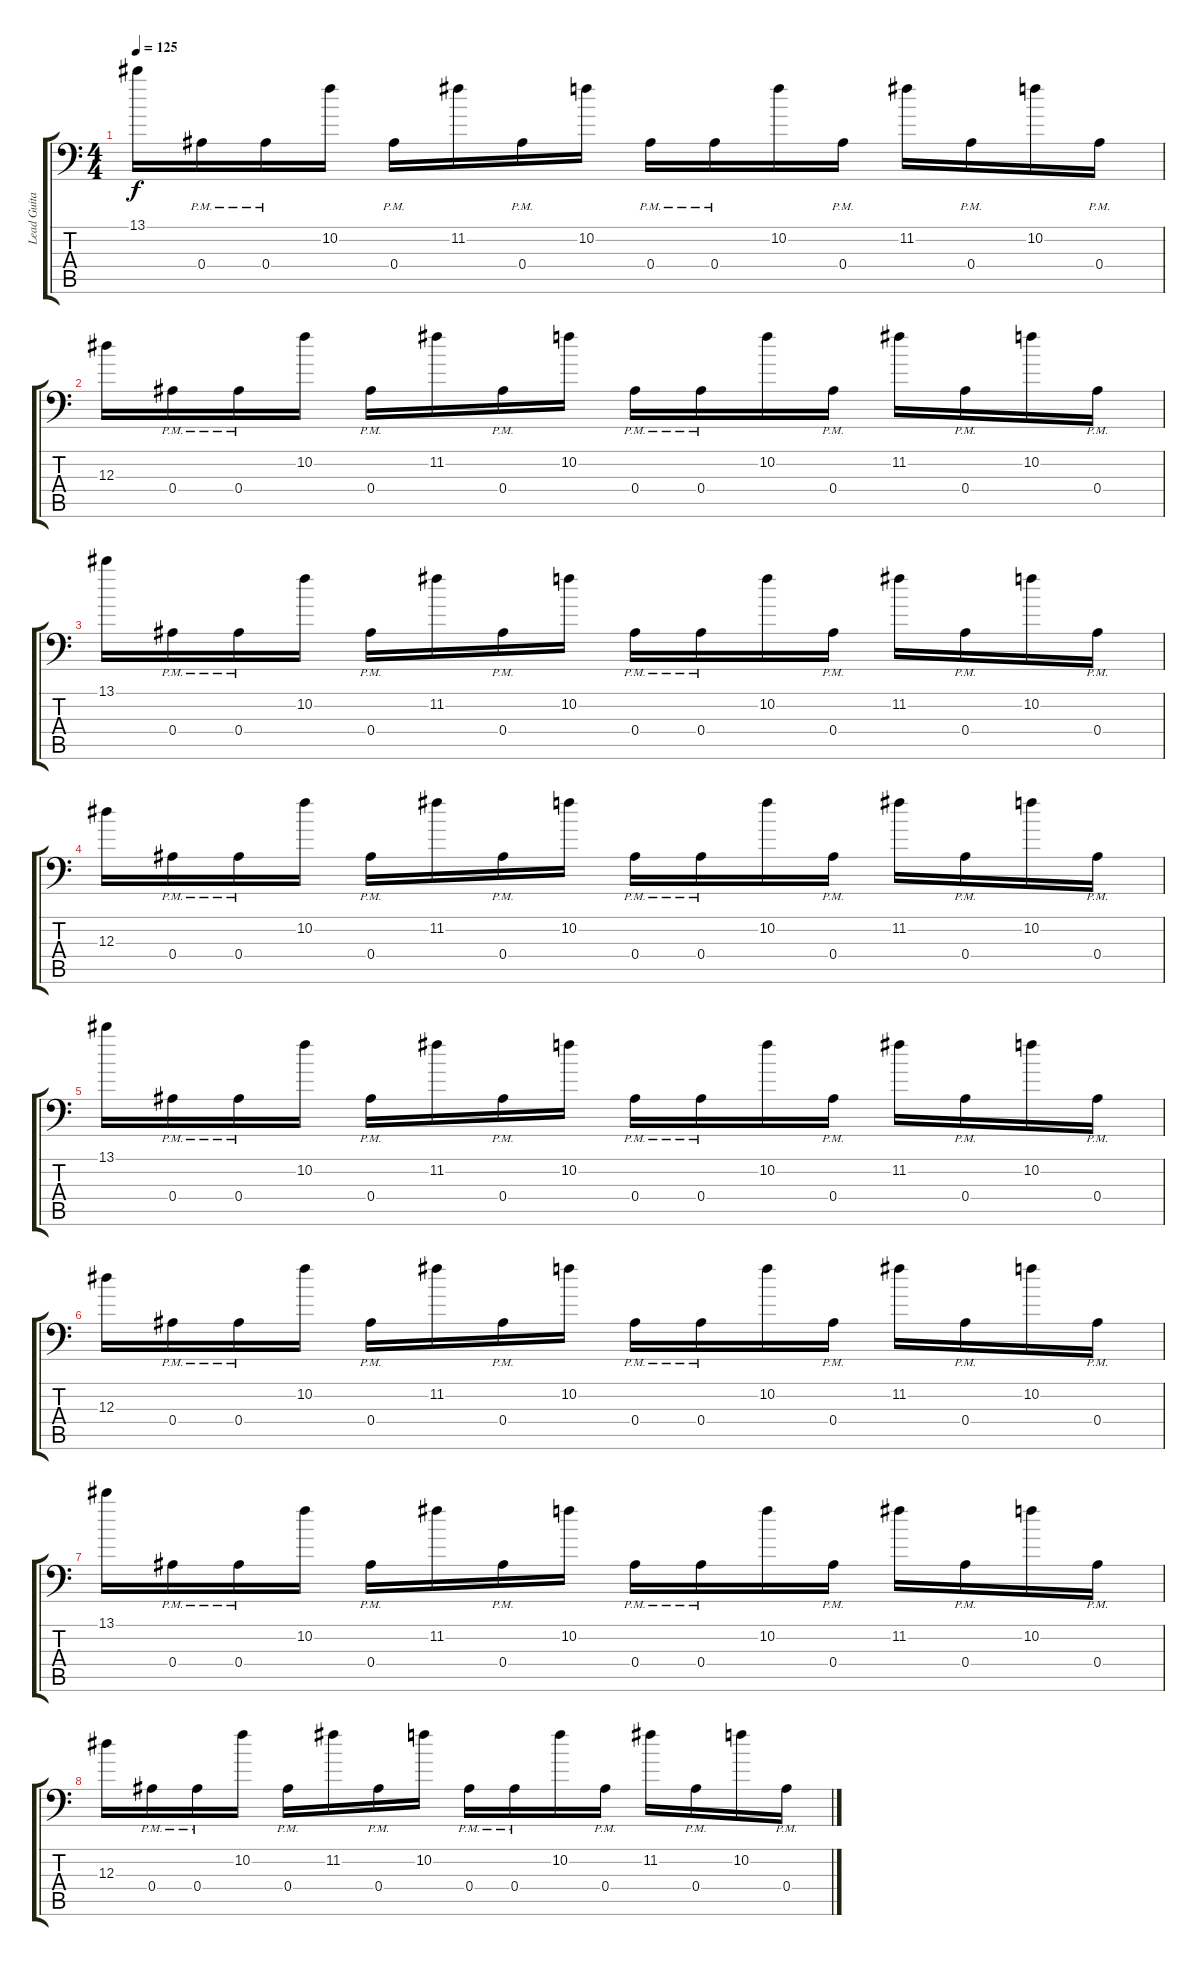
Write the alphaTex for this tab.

\track ("Lead Guitar 1" "Lead Guita") {instrument distortionguitar}
\staff {score tabs}
\tuning (C4 G3 Eb3 Bb2 F2 Bb1) {hide}
\ts (4 4)
\tempo 125
\clef f4
\ks c
13.1.16{dy f instrument distortionguitar} 0.4{pm}.16 0.4{pm}.16 10.2.16 0.4{pm}.16 11.2.16 0.4{pm}.16 10.2.16 0.4{pm}.16 0.4{pm}.16 10.2.16 0.4{pm}.16 11.2.16 0.4{pm}.16 10.2.16 0.4{pm}.16 |
12.3.16 0.4{pm}.16 0.4{pm}.16 10.2.16 0.4{pm}.16 11.2.16 0.4{pm}.16 10.2.16 0.4{pm}.16 0.4{pm}.16 10.2.16 0.4{pm}.16 11.2.16 0.4{pm}.16 10.2.16 0.4{pm}.16 |
13.1.16 0.4{pm}.16 0.4{pm}.16 10.2.16 0.4{pm}.16 11.2.16 0.4{pm}.16 10.2.16 0.4{pm}.16 0.4{pm}.16 10.2.16 0.4{pm}.16 11.2.16 0.4{pm}.16 10.2.16 0.4{pm}.16 |
12.3.16 0.4{pm}.16 0.4{pm}.16 10.2.16 0.4{pm}.16 11.2.16 0.4{pm}.16 10.2.16 0.4{pm}.16 0.4{pm}.16 10.2.16 0.4{pm}.16 11.2.16 0.4{pm}.16 10.2.16 0.4{pm}.16 |
13.1.16 0.4{pm}.16 0.4{pm}.16 10.2.16 0.4{pm}.16 11.2.16 0.4{pm}.16 10.2.16 0.4{pm}.16 0.4{pm}.16 10.2.16 0.4{pm}.16 11.2.16 0.4{pm}.16 10.2.16 0.4{pm}.16 |
12.3.16 0.4{pm}.16 0.4{pm}.16 10.2.16 0.4{pm}.16 11.2.16 0.4{pm}.16 10.2.16 0.4{pm}.16 0.4{pm}.16 10.2.16 0.4{pm}.16 11.2.16 0.4{pm}.16 10.2.16 0.4{pm}.16 |
13.1.16 0.4{pm}.16 0.4{pm}.16 10.2.16 0.4{pm}.16 11.2.16 0.4{pm}.16 10.2.16 0.4{pm}.16 0.4{pm}.16 10.2.16 0.4{pm}.16 11.2.16 0.4{pm}.16 10.2.16 0.4{pm}.16 |
12.3.16 0.4{pm}.16 0.4{pm}.16 10.2.16 0.4{pm}.16 11.2.16 0.4{pm}.16 10.2.16 0.4{pm}.16 0.4{pm}.16 10.2.16 0.4{pm}.16 11.2.16 0.4{pm}.16 10.2.16 0.4{pm}.16
